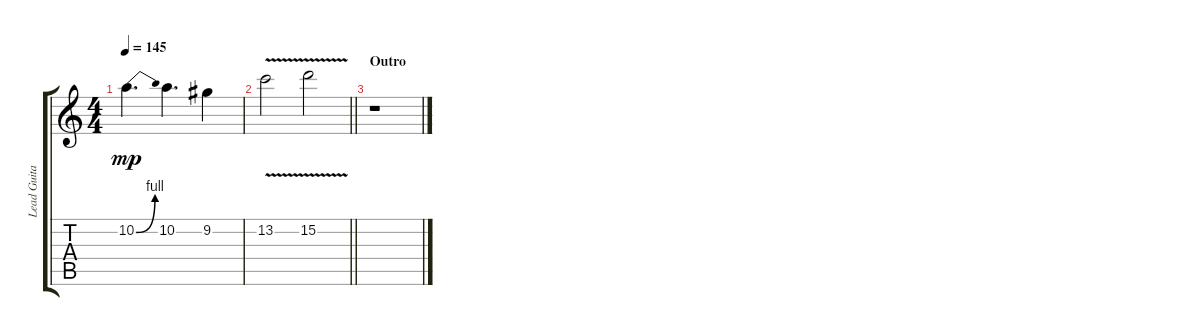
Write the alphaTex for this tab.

\track ("Lead Guitar" "Lead Guita") {instrument distortionguitar}
\staff {score tabs}
\tuning (E4 B3 G3 D3 A2 E2) {hide}
\ts (4 4)
\tempo 145
\clef g2
\ks c
10.2{be (bend 0 0 60 4)}.4{d dy mp} 10.2.4{d} 9.2.4 |
\barLineRight lightlight
13.2{v}.2 15.2{v}.2 |
\section ("" "Outro")
r.1
